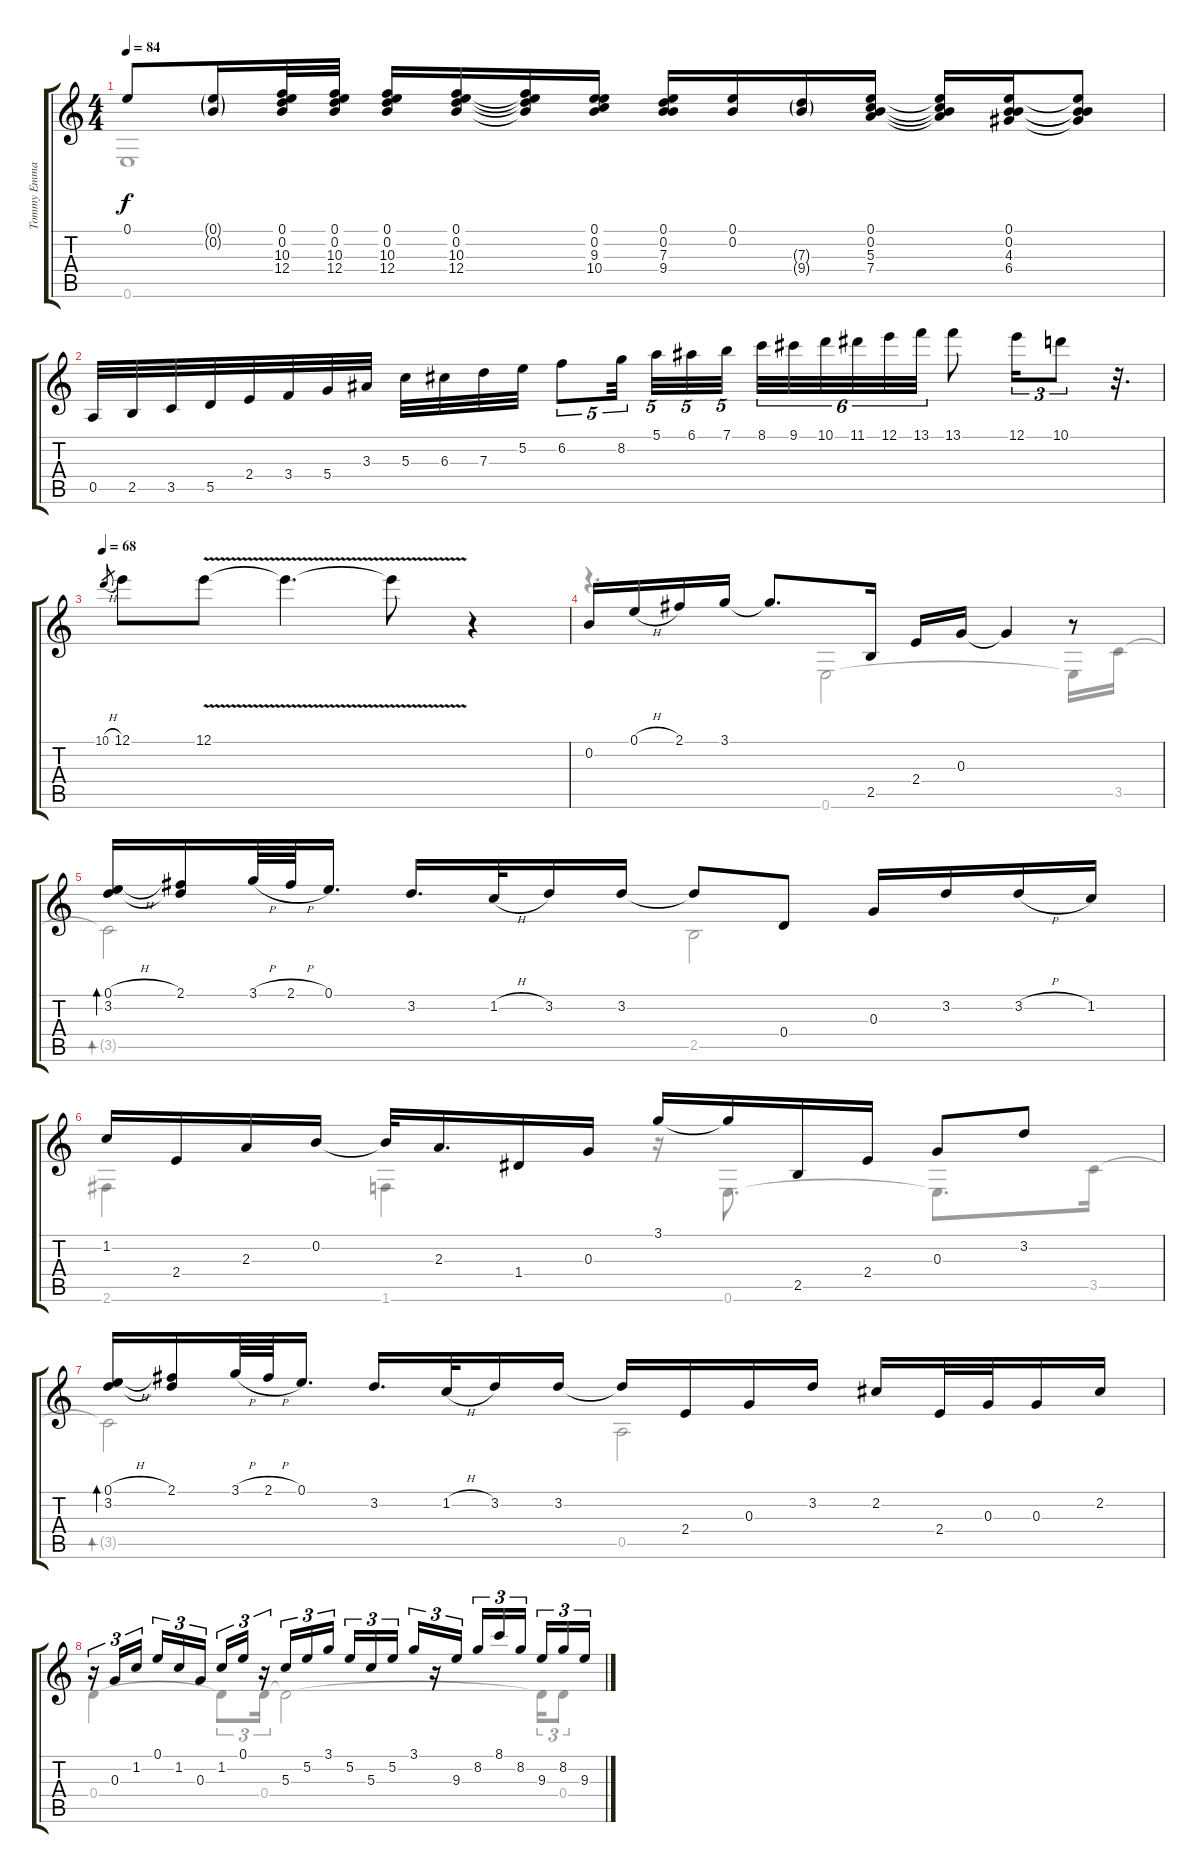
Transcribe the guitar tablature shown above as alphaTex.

\track ("Tommy Emmanuel" "Tommy Emma") {instrument acousticguitarsteel}
\staff {score tabs}
\tuning (E4 B3 G3 D3 A2 E2) {hide}
\voice
\ts (4 4)
\tempo 84
\clef g2
\ks c
0.1{t}.8{dy f} (0.1{g} 0.2{g}).16 (0.1 0.2 10.3 12.4).32 (0.1 0.2 10.3 12.4).32 (0.1 0.2 10.3 12.4).16 (0.1 0.2 10.3 12.4).16 (0.1{t} 0.2{t} 10.3{t} 12.4{t}).16 (0.1 0.2 9.3 10.4).16 (0.1 0.2 7.3 9.4).16 (0.1 0.2).16 (7.3{g} 9.4{g}).16 (0.1 0.2 5.3 7.4).16 (0.1{t} 0.2{t} 5.3{t} 7.4{t}).16 (0.1 0.2 4.3 6.4).16 (0.1{t} 0.2{t} 4.3{t} 6.4{t}).8 |
0.5.32 2.5.32 3.5.32 5.5.32 2.4.32 3.4.32 5.4.32 3.3.32 5.3.32 6.3.32 7.3.32 5.2.32 6.2.8{tu (5 4)} 8.2.32{tu (5 4)} 5.1.32{tu (5 4)} 6.1.32{tu (5 4)} 7.1.32{tu (5 4)} 8.1.32{tu (6 4)} 9.1.32{tu (6 4)} 10.1.32{tu (6 4)} 11.1.32{tu (6 4)} 12.1.32{tu (6 4)} 13.1.32{tu (6 4)} 13.1.8 12.1.16{tu (3 2)} 10.1.8{tu (3 2)} r.32{d} |
\tempo 68
10.1{h}.8{gr} 12.1.8 12.1{v}.8 12.1{v t}.4{d} 12.1{v t}.8 r.4 |
0.2.16 0.1{h}.16 2.1.16 3.1.16 3.1{t}.8{d} 2.5.16 2.4.16 0.3.16 0.3{t}.4 r.8 |
(0.1{h} 3.2).16{bd 120} (2.1 3.2{t}).16 3.1{h}.64 2.1{h}.64 0.1.16{d} 3.2.16{d} 1.2{h}.32 3.2.16 3.2.16 3.2{t}.8 0.4.8 0.3.16 3.2.16 3.2{h}.16 1.2.16 |
1.2.16 2.4.16 2.3.16 0.2.16 0.2{t}.32 2.3.16{d} 1.4.16 0.3.16 3.1.16 3.1{t}.16 2.5.16 2.4.16 0.3.8 3.2.8 |
(0.1{h} 3.2).16{bd 120} (2.1 3.2{t}).16 3.1{h}.64 2.1{h}.64 0.1.16{d} 3.2.16{d} 1.2{h}.32 3.2.16 3.2.16 3.2{t}.16 2.4.16 0.3.16 3.2.16 2.2.16 2.4.32 0.3.32 0.3.16 2.2.16 |
r.16{tu (3 2)} 0.3.16{tu (3 2)} 1.2.16{tu (3 2)} 0.1.16{tu (3 2)} 1.2.16{tu (3 2)} 0.3.16{tu (3 2)} 1.2.16{tu (3 2)} 0.1.16{tu (3 2)} r.16{tu (3 2)} 5.3.16{tu (3 2)} 5.2.16{tu (3 2)} 3.1.16{tu (3 2)} 5.2.16{tu (3 2)} 5.3.16{tu (3 2)} 5.2.16{tu (3 2)} 3.1.16{tu (3 2)} r.16{tu (3 2)} 9.3.16{tu (3 2)} 8.2.16{tu (3 2)} 8.1.16{tu (3 2)} 8.2.16{tu (3 2)} 9.3.16{tu (3 2)} 8.2.16{tu (3 2)} 9.3{ss}.16{tu (3 2)}
\voice
\clef g2
\ottava regular
\simile none
\ks c
0.6.1{dy f} |
|
|
r.4{d} 0.6.2 0.6{t}.16 3.5.16 |
3.5{t}.2{bd 120} 2.5.2 |
2.6.4 1.6.4 r.16 0.6.8{d} 0.6{t}.8{d} 3.5.16 |
3.5{t}.2{bd 120} 0.5.2 |
0.4.4 0.4{t}.8{tu (3 2)} 0.4.16{tu (3 2)} 0.4{t}.2 0.4{t}.16{tu (3 2)} 0.4.8{tu (3 2)}
